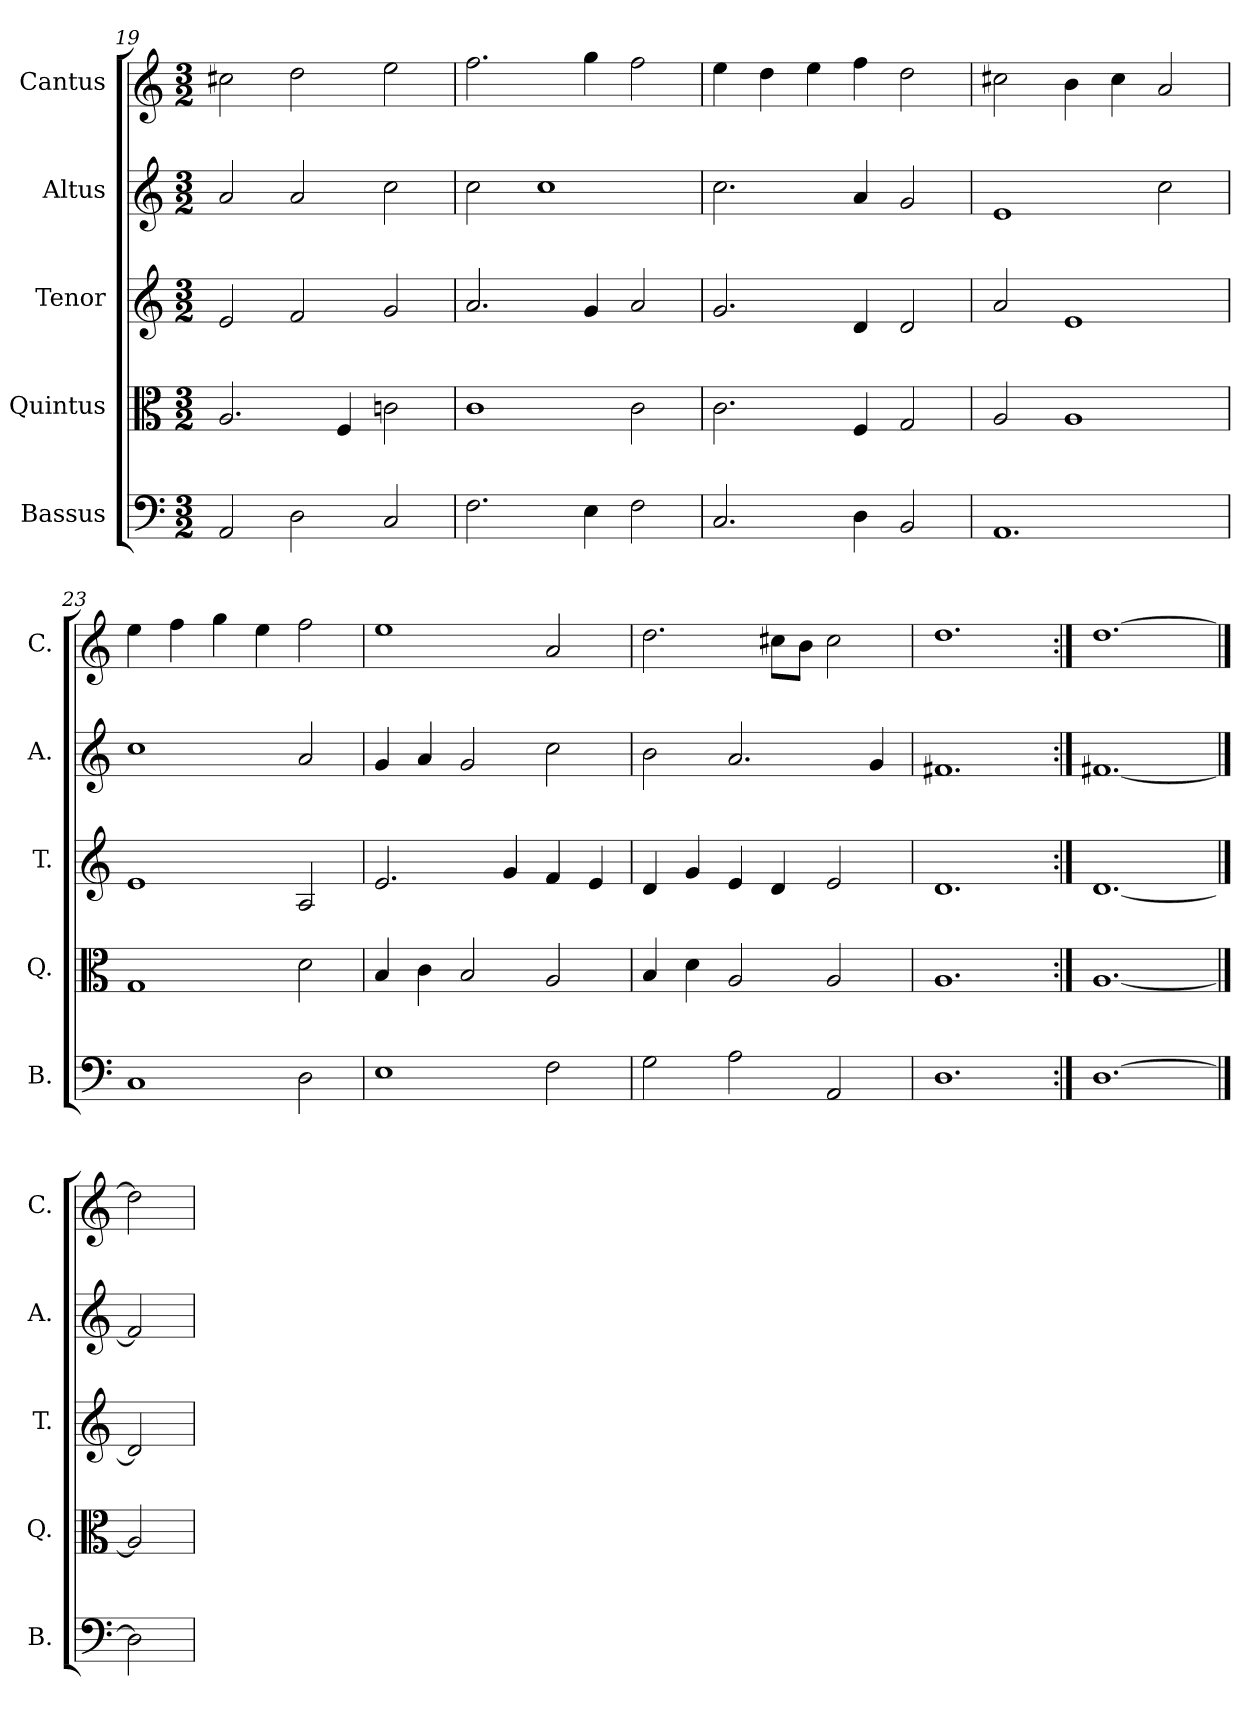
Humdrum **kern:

**kern	**kern	**kern	**kern	**kern
*part5	*part4	*part3	*part2	*part1
*staff5	*staff4	*staff3	*staff2	*staff1
*I"Bassus	*I"Quintus	*I"Tenor	*I"Altus	*I"Cantus
*I'B.	*I'Q.	*I'T.	*I'A.	*I'C.
!!LO:LB:g=z
*clefF4	*clefC3	*clefG2	*clefG2	*clefG2
*k[]	*k[]	*k[]	*k[]	*k[]
*C:	*C:	*C:	*C:	*C:
*M3/2	*M3/2	*M3/2	*M3/2	*M3/2
=19	=19	=19	=19	=19
2AA/	2.A/	2e/	2a/	2cc#X\
2D\	.	2f/	2a/	2dd\
.	4F/	.	.	.
2C/	2cn\	2g/	2cc\	2ee\
=20	=20	=20	=20	=20
2.F\	1c\	2.a/	2cc\	2.ff\
.	.	.	1cc\	.
4E\	.	4g/	.	4gg\
2F\	2c\	2a/	.	2ff\
=21	=21	=21	=21	=21
2.C/	2.c\	2.g/	2.cc\	4ee\
.	.	.	.	4dd\
.	.	.	.	4ee\
4D\	4F/	4d/	4a/	4ff\
2BB/	2G/	2d/	2g/	2dd\
=22	=22	=22	=22	=22
1.AA/	2A/	2a/	1e/	2cc#X\
.	1A/	1e/	.	4b\
.	.	.	.	4cc#\
.	.	.	2cc\	2a/
=23	=23	=23	=23	=23
1C/	1G/	1e/	1cc\	4ee\
.	.	.	.	4ff\
.	.	.	.	4gg\
.	.	.	.	4ee\
2D\	2d\	2A/	2a/	2ff\
=24	=24	=24	=24	=24
1E\	4B/	2.e/	4g/	1ee\
.	4c\	.	4a/	.
.	2B/	.	2g/	.
.	.	4g/	.	.
2F\	2A/	4f/	2cc\	2a/
.	.	4e/	.	.
=25	=25	=25	=25	=25
2G\	4B/	4d/	2b\	2.dd\
.	4d\	4g/	.	.
2A\	2A/	4e/	2.a/	.
.	.	4d/	.	8cc#X\L
.	.	.	.	8b\J
2AA/	2A/	2e/	.	2cc#\
.	.	.	4g/	.
=26	=26	=26	=26	=26
1.D\	1.A/	1.d/	1.f#X/	1.dd\
=27:|!	=27:|!	=27:|!	=27:|!	=27:|!
[1.D\	[1.A/	[1.d/	[1.f#X/	[1.dd\
==28	==28	==28	==28	==28
2D\]	2A/]	2d/]	2f#/]	2dd\]
=	=	=	=	=
*-	*-	*-	*-	*-
